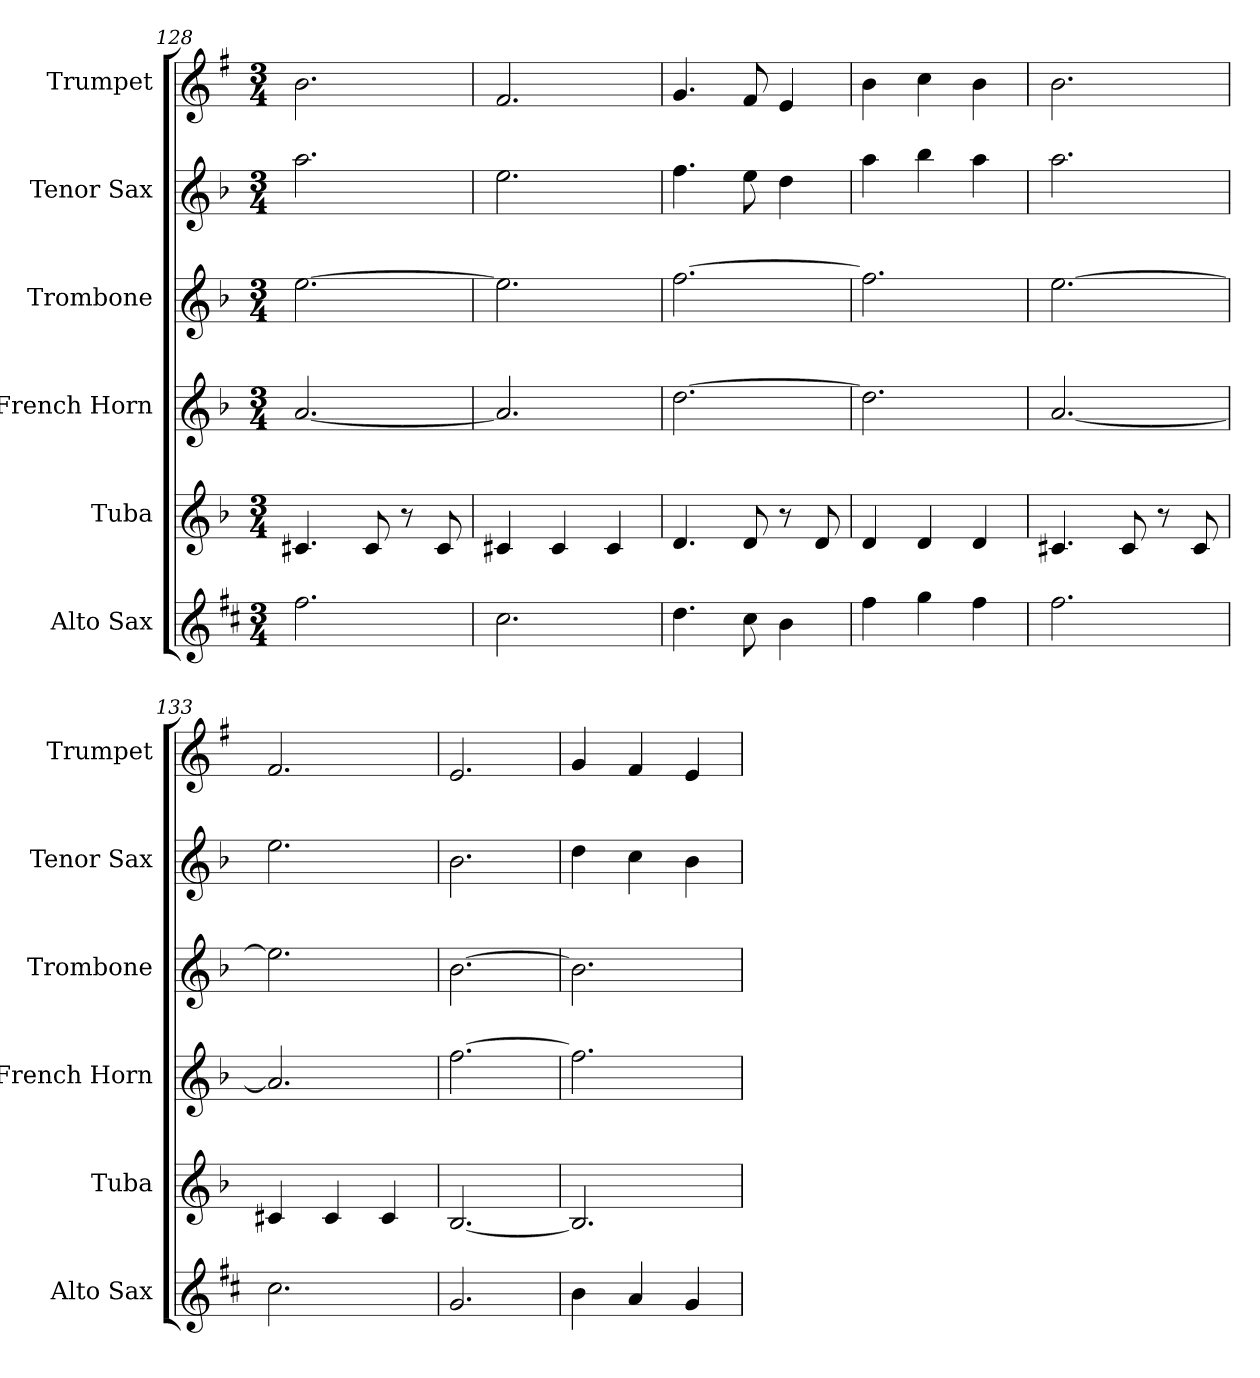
**kern	**kern	**kern	**kern	**kern	**kern
*part6	*part5	*part4	*part3	*part2	*part1
*staff6	*staff5	*staff4	*staff3	*staff2	*staff1
*I"Alto Sax	*I"Tuba	*I"French Horn	*I"Trombone	*I"Tenor Sax	*I"Trumpet
*I'Alto Sax	*I'Tuba	*I'French Horn	*I'Trombone	*I'Tenor Sax	*I'Trumpet
*clefG2	*clefG2	*clefG2	*clefG2	*clefG2	*clefG2
*ITrd5c9	*ITrd15c26	*ITrd8c14	*ITrd8c14	*ITrd8c14	*ITrd1c2
*k[b-]	*k[b-]	*k[b-]	*k[b-]	*k[b-]	*k[b-]
*M3/4	*M3/4	*M3/4	*M3/4	*M3/4	*M3/4
=128	=128	=128	=128	=128	=128
2.a	4.CC#X	[2.A	[2.e	2.a	2.a
.	8CC#	.	.	.	.
.	8r	.	.	.	.
.	8CC#	.	.	.	.
=129	=129	=129	=129	=129	=129
2.e	4CC#X	2.A]	2.e]	2.e	2.e
.	4CC#	.	.	.	.
.	4CC#	.	.	.	.
=130	=130	=130	=130	=130	=130
4.f	4.DD	[2.d	[2.f	4.f	4.f
8e	8DD	.	.	8e	8e
4d	8r	.	.	4d	4d
.	8DD	.	.	.	.
=131	=131	=131	=131	=131	=131
4a	4DD	2.d]	2.f]	4a	4a
4b-	4DD	.	.	4b-	4b-
4a	4DD	.	.	4a	4a
=132	=132	=132	=132	=132	=132
2.a	4.CC#X	[2.A	[2.e	2.a	2.a
.	8CC#	.	.	.	.
.	8r	.	.	.	.
.	8CC#	.	.	.	.
=133	=133	=133	=133	=133	=133
2.e	4CC#X	2.A]	2.e]	2.e	2.e
.	4CC#	.	.	.	.
.	4CC#	.	.	.	.
=134	=134	=134	=134	=134	=134
2.B-	[2.BBB-	[2.f	[2.B-	2.B-	2.d
=135	=135	=135	=135	=135	=135
4d	2.BBB-]	2.f]	2.B-]	4d	4f
4c	.	.	.	4c	4e
4B-	.	.	.	4B-	4d
=	=	=	=	=	=
*-	*-	*-	*-	*-	*-
